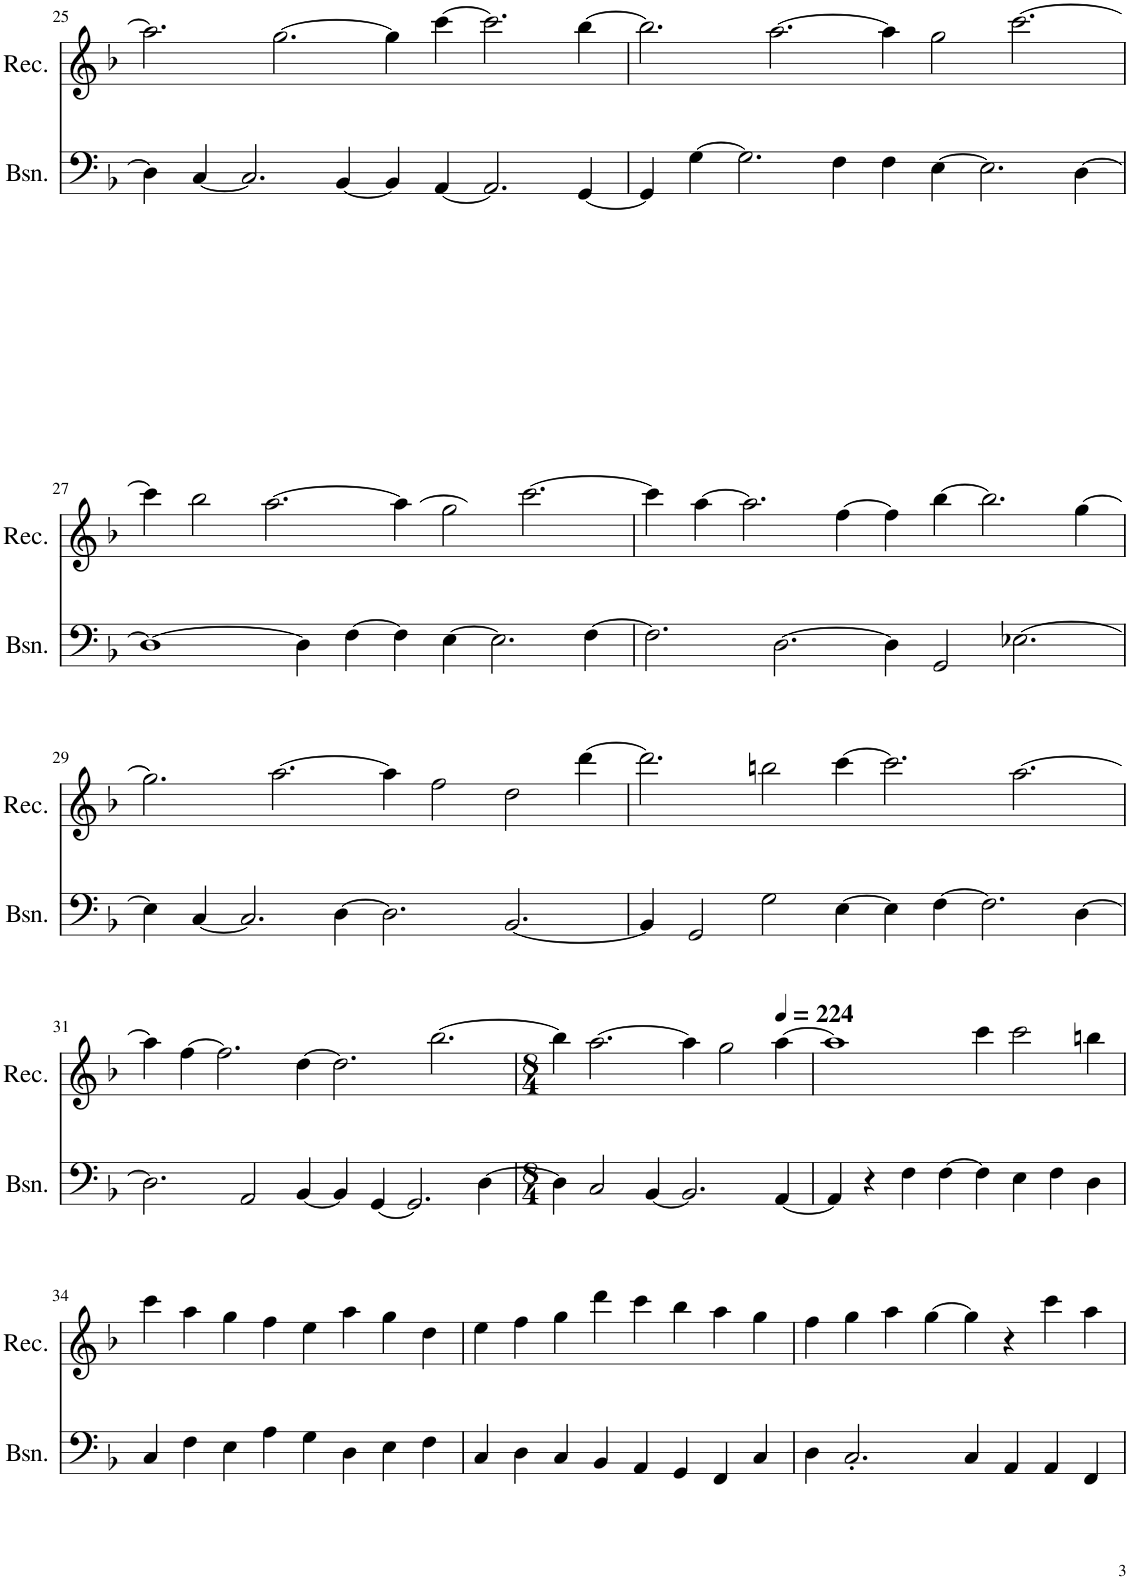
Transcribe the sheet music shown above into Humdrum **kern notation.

**kern	**kern
*part2	*part1
*staff2	*staff1
*I"ファゴット	*I"リコーダー
!!LO:PB:g=z
*clefF4	*clefG2
*k[b-]	*k[b-]
*M6/2	*M6/2
=25	=25
4D\]	2.aa\]
[4C/	.
2.C/]	.
.	[2.gg\
[4BB-/	.
4BB-/]	4gg\]
[4AA/	[4ccc\
2.AA/]	2.ccc\]
[4GG/	[4bb-\
=26	=26
4GG/]	2.bb-\]
[4G\	.
2.G\]	.
.	[2.aa\
[4F\	.
4F\]	4aa\]
[4E\	2gg\
2.E\]	.
.	[2.ccc\
[4D\	.
!!LO:LB:g=z
=27	=27
1D_	4ccc\]
.	2bb-\
.	[2.aa\
4D\]	.
[4F\	.
4F\]	4aa\]
[4E\	2gg\
2.E\]	.
.	[2.ccc\
[4F\	.
=28	=28
2.F\]	4ccc\]
.	[4aa\
.	2.aa\]
[2.D\	.
.	[4ff\
4D\]	4ff\]
2GG/	[4bb-\
.	2.bb-\]
[2.E-X\	.
.	[4gg\
!!LO:LB:g=z
=29	=29
4E-\]	2.gg\]
[4C/	.
2.C/]	.
.	[2.aa\
[4D\	.
2.D\]	4aa\]
.	2ff\
[2.BB-/	2dd\
.	[4ddd\
=30	=30
4BB-/]	2.ddd\]
2GG/	.
2G\	2bbn\
[4E\	[4ccc\
4E\]	2.ccc\]
[4F\	.
2.F\]	.
.	[2.aa\
[4D\	.
!!LO:LB:g=z
=31	=31
2.D\]	4aa\]
.	[4ff\
.	2.ff\]
2AA/	.
[4BB-/	[4dd\
4BB-/]	2.dd\]
[4GG/	.
2.GG/]	.
.	[2.bb-\
[4D\	.
=32	=32
*M8/4	*M8/4
4D\]	4bb-\]
2C/	[2.aa\
[4BB-/	.
2.BB-/]	4aa\]
.	2gg\
*	*MM224
[4AA/	[4aa\
=33	=33
4AA/]	1aa]
4r	.
4F\	.
[4F\	.
4F\]	4ccc\
4E\	2ccc\
4F\	.
4D\	4bbn\
!!LO:LB:g=z
=34	=34
4C/	4ccc\
4F\	4aa\
4E\	4gg\
4A\	4ff\
4G\	4ee\
4D\	4aa\
4E\	4gg\
4F\	4dd\
=35	=35
4C/	4ee\
4D\	4ff\
4C/	4gg\
4BB-/	4ddd\
4AA/	4ccc\
4GG/	4bb-\
4FF/	4aa\
4C/	4gg\
=36	=36
4D\	4ff\
2.C'/	4gg\
.	4aa\
.	[4gg\
4C/	4gg\]
4AA/	4r
4AA/	4ccc\
4FF/	4aa\
=	=
*-	*-
